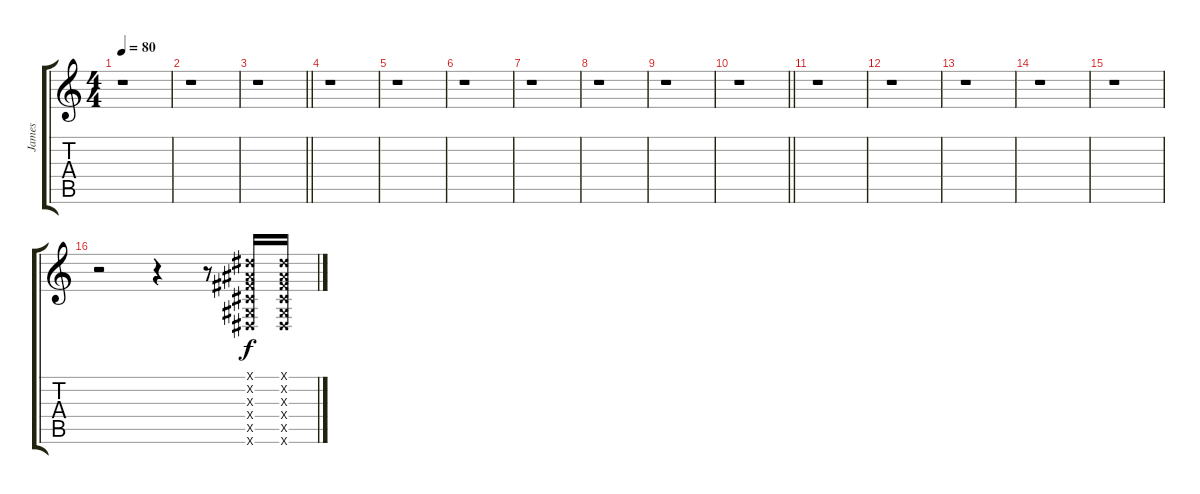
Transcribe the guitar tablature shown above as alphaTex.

\track ("James" "James") {instrument overdrivenguitar}
\staff {score tabs}
\tuning (Eb4 Bb3 Gb3 Db3 Ab2 Eb2) {hide}
\ts (4 4)
\tempo 80
\clef g2
\ks c
r.1{dy f} |
r.1 |
\barLineRight lightlight
r.1 |
r.1 |
r.1 |
r.1 |
r.1 |
r.1 |
r.1 |
\barLineRight lightlight
r.1 |
r.1 |
r.1 |
r.1 |
r.1 |
r.1 |
r.2 r.4 r.8 (0.1{x} 0.2{x} 0.3{x} 0.4{x} 0.5{x} 0.6{x}).16 (0.1{x} 0.2{x} 0.3{x} 0.4{x} 0.5{x} 0.6{x}).16
